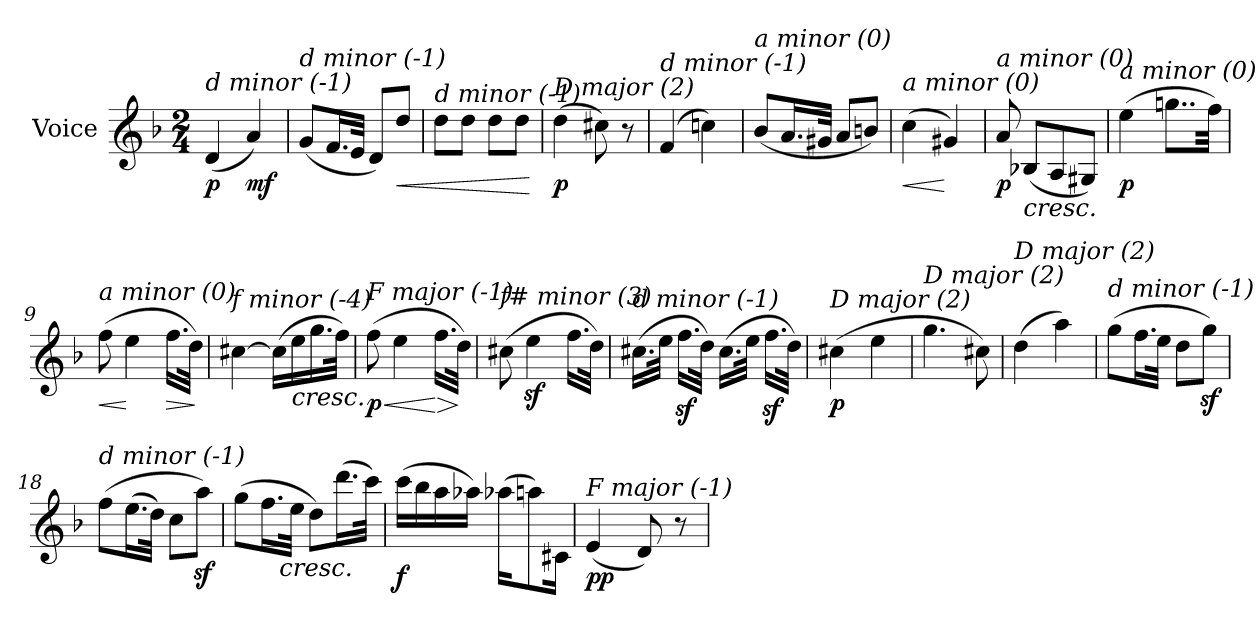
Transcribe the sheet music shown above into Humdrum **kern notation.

**kern	**dynam
*part1	*part1
*staff1	*staff1
*I"Voice	*
*clefG2	*
*k[b-]	*
*F:	*
*M2/4	*
*MM120	*
=	=
!LO:TX:i:t=d minor (-1)	!
!	!LO:DY:b
(<4d/	p
!	!LO:DY:b
4a/)	mf
=1	=1
!LO:TX:i:t=d minor (-1)	!
(<8g/L	.
16.f/L	.
32e/JJk	.
8d/L)	.
!	!LO:HP:b
8dd/J	<
=2	=2
!LO:TX:i:t=d minor (-1)	!
8dd\L	.
8dd\J	.
8dd\L	.
8dd\J	.
.	[
=3	=3
!LO:TX:i:t=D major (2)	!
!	!LO:DY:b
(>4dd\	p
8cc#X\)	.
8r	.
=4	=4
!LO:TX:i:t=d minor (-1)	!
(>4f/	.
4ccn\)	.
=5	=5
!LO:TX:i:t=a minor (0)	!
(<8b-/L	.
16.a/L	.
32g#X/JJk	.
8a/L	.
8bn/J)	.
!!LO:LB:g=z
=6	=6
!LO:TX:i:t=a minor (0)	!
!	!LO:HP:b
(>4cc\	<
4g#X/)	[
=7	=7
!LO:TX:i:t=a minor (0)	!
!	!LO:DY:b
8a/	p
!LO:TX:b:i:t=cresc.	!
(<8B-X/L	.
8A/	.
8G#X/J)	.
=8	=8
!LO:TX:i:t=a minor (0)	!
!	!LO:DY:b
(>4ee\	p
8..ggn\L	.
32ff\Jkk)	.
=9	=9
!LO:TX:i:t=a minor (0)	!
!	!LO:HP:b
(>8ff\	<
4ee\	[
!	!LO:HP:b
16.ff\LL	>
32dd\JJk)	.
.	]
=10	=10
!LO:TX:i:t=f minor (-4)	!
[4cc#X\	.
(>16cc#\LL]	.
!LO:TX:b:i:t=cresc.	!
16ee\	.
16.gg\	.
32ff\JJk)	.
!!LO:LB:g=z
=11	=11
!LO:TX:i:t=F major (-1)	!
!	!LO:HP:b
!	!LO:DY:n=1:b
(>8ff\	< p
4ee\	.
!	!LO:HP:n=1:b
16.ff\LL	[ >
32dd\JJk)	]
=12	=12
!LO:TX:i:t=f# minor (3)	!
(>8cc#X\	.
4eez<\	.
16.ff\LL	.
32dd\JJk)	.
=13	=13
!LO:TX:i:t=d minor (-1)	!
(>16.cc#X\LL	.
32ee\JJk	.
16.ffz<\LL	.
32dd\JJk)	.
(>16.cc#\LL	.
32ee\JJk	.
16.ffz<\LL	.
32dd\JJk)	.
=14	=14
!LO:TX:i:t=D major (2)	!
!	!LO:DY:b
(>4cc#X\	p
4ee\	.
=15	=15
!LO:TX:i:t=D major (2)	!
4.gg\	.
8cc#\)	.
!!LO:LB:g=z
=16	=16
!LO:TX:i:t=D major (2)	!
(>4dd\	.
4aa\)	.
=17	=17
!LO:TX:i:t=d minor (-1)	!
(>8gg\L	.
16.ff\L	.
32ee\JJk	.
8dd\L	.
8ggz<\J)	.
=18	=18
!LO:TX:i:t=d minor (-1)	!
(>8ff\L	.
(<16.ee\L	.
32dd\JJk)	.
8cc\L	.
8aaz<\J)	.
=19	=19
!LO:TX:i:t=d minor (-1)	!
*^	*
(>8gg\L	8.ryy	.
16.ff\L	.	.
!	!LO:TX:b:i:t=cresc.	!
.	4ryy	.
32ee\JJk	.	.
8dd\L)	.	.
(>16.ddd\L	.	.
.	16ryy	.
32ccc\JJk)	.	.
=20	=20	=20
!LO:TX:i:t=b- minor (-5)	!	!
!	!	!LO:DY:b
*v	*v	*
(>16ccc\LL	f
16bb-\	.
16aa\	.
16aa-Xi\JJ)	.
(>16aa-Xi\KL	.
8aa\)	.
16c#X\Jk	.
=21	=21
!LO:TX:i:t=F major (-1)	!
!	!LO:DY:b
!	!LO:DY:n=1:b
(<4e/	p p
8d/)	.
8r	.
=	=
*-	*-
